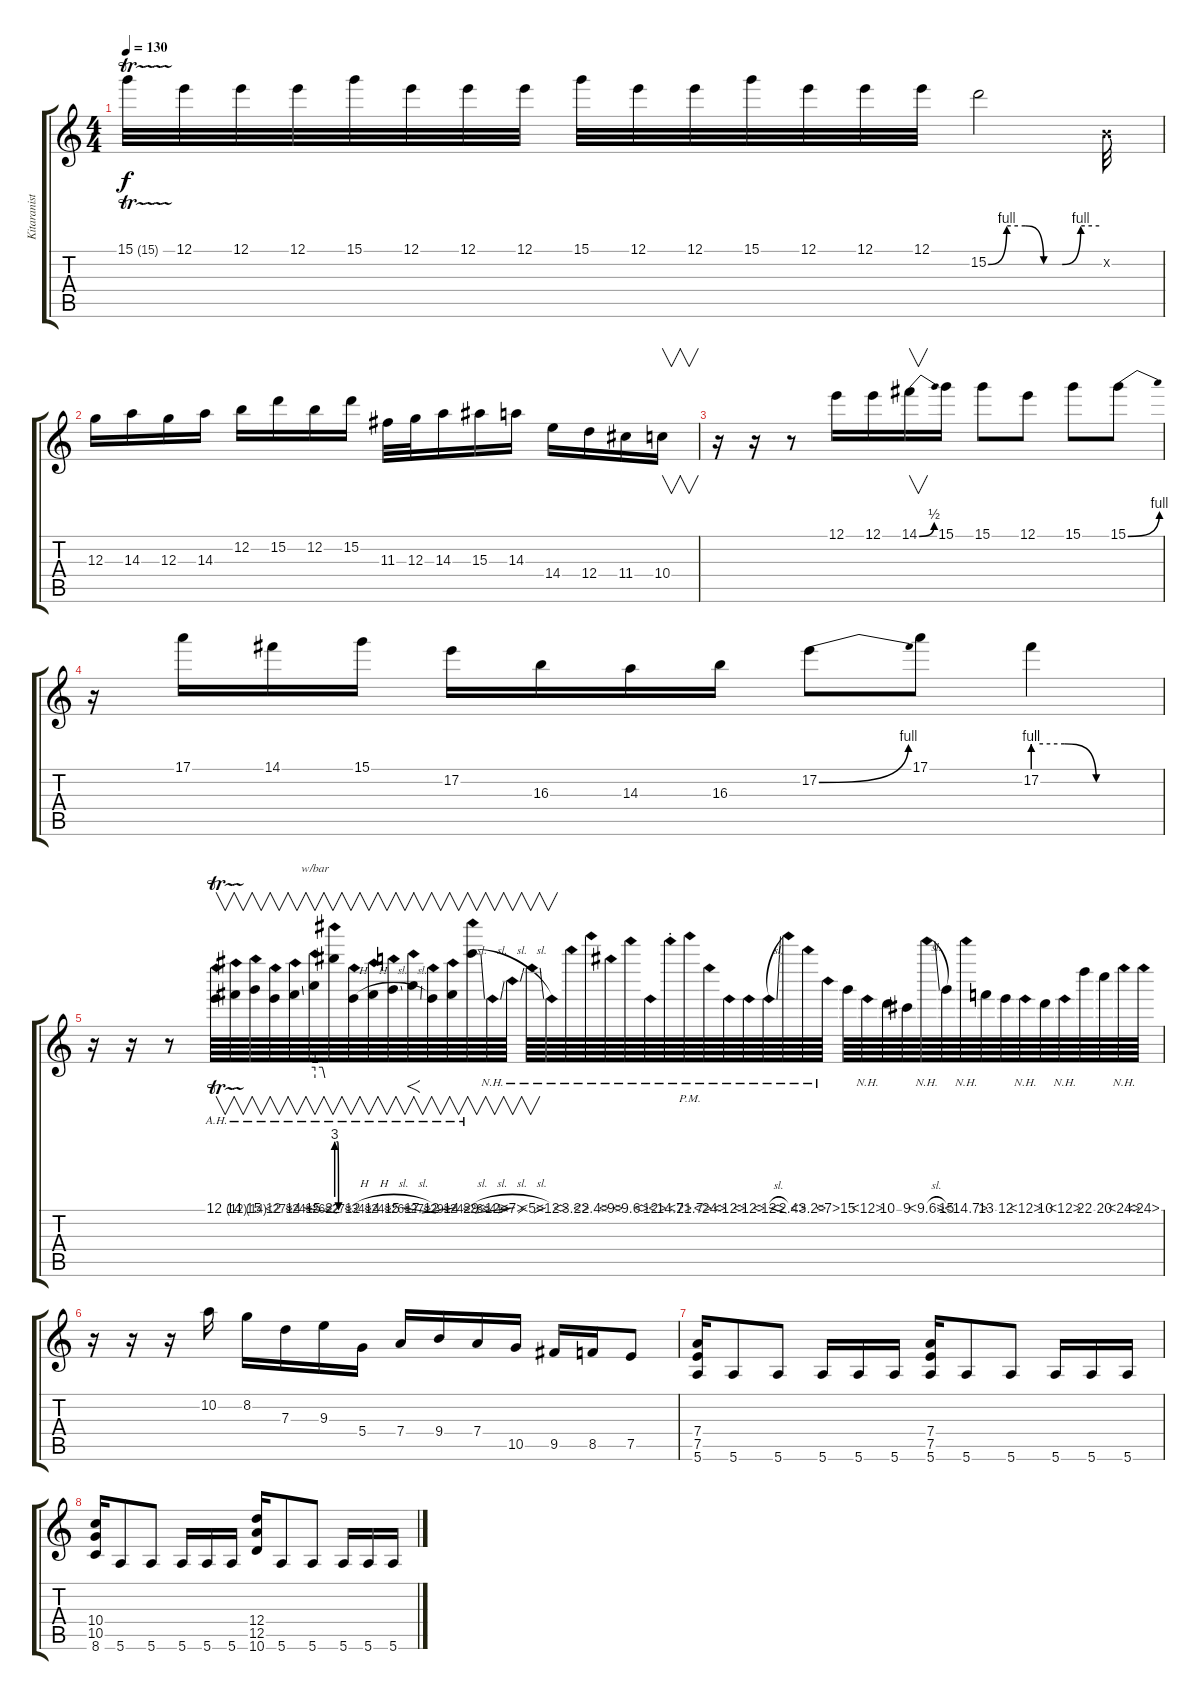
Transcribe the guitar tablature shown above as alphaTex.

\track ("Kitaranisti" "Kitaranist") {instrument electricguitarclean}
\staff {score tabs}
\tuning (E4 B3 G3 D3 A2 E2) {hide}
\ts (4 4)
\tempo 130
\clef g2
\ks c
15.1{tr (15 16)}.32{dy f} 12.1.32 12.1.32 12.1.32 15.1.32 12.1.32 12.1.32 12.1.32 15.1.32 12.1.32 12.1.32 15.1.32 12.1.32 12.1.32 12.1.32 15.2{be (custom 0 0 10 4 20 4 30 0 40 0 50 4 60 4)}.2 0.2{x}.32 |
12.3.16 14.3.16 12.3.16 14.3.16 12.2.16 15.2.16 12.2.16 15.2.16 11.3.32 12.3.32 14.3.16 15.3.16 14.3.16 14.4.16 12.4.16 11.4.16 10.4.16{v} |
r.16{instrument distortionguitar} r.16 r.8 12.1.16 12.1.16 14.1{be (bend 0 0 60 2)}.16{v} 15.1.16 15.1.8 12.1.8 15.1.8 15.1{be (bend 0 0 60 4)}.8 |
r.16 17.1.16 14.1.16 15.1.16 17.2.16 16.3.16 14.3.16 16.3.16 17.2{be (bend 0 0 60 4)}.8 17.1.8 17.2{be (custom 0 4 15 4 30 0 60 0)}.4 |
r.16{instrument distortionguitar} r.16 r.8 12.1{ah 12 tr (12 16)}.64{v} 14.1{ah 12 tr (14 16)}.64{v} 15.1{ah 12}.64{v} 12.1{ah 12}.64{v} 14.1{ah 12 ss}.64{v} 15.1{ah 12}.64{v tbe (custom default 0 4 45 4 60 0)} 22.1{be (custom 0 12 15 12 30 0 60 0) ah 12}.64{v} 12.1{ah 12 h}.64{v} 14.1{ah 12 h}.64{v} 15.1{ah 12 sl}.64{v} 17.1{ah 12 sl}.64{f v} 12.1{ah 12}.64{v} 14.1{ah 12}.64{v} 29.1{ah 12 sl}.64{v} 12.1{nh sl}.64{v} 7.1{nh sl}.64{v} 5.1{nh sl}.64{v} 0.1{nh}.64{v} 3.1{nh}.64 2.1{nh}.64 9.1{nh}.64 10.1{nh}.64 12.1{nh}.64 15.1{nh st}.64 22.1{nh pm}.64 24.1{nh}.64 20.1{nh}.64 12.1{nh}.64 0.1{nh sl}.64 2.1{nh}.64 3.1{nh}.64 7.1{nh}.64 15.1.64 12.1{nh}.64 10.1.64 9.1.64 10.1{nh sl}.64 15.1.64 14.1{nh}.64 13.1.64 12.1.64 11.1{nh}.64 10.1.64 20.1{nh}.64 22.1.64 20.1.64 24.1{nh}.64 24.1{nh}.64 |
r.16 r.16 r.16 10.2.16 8.2.16 7.3.16 9.3.16 5.4.16 7.4.16 9.4.16 7.4.16 10.5.16 9.5.16 8.5.16 7.5.8 |
(7.4 7.5 5.6).16 5.6.8 5.6.8 5.6.16 5.6.16 5.6.16 (7.4 7.5 5.6).16 5.6.8 5.6.8 5.6.16 5.6.16 5.6.16 |
(10.4 10.5 8.6).16 5.6.8 5.6.8 5.6.16 5.6.16 5.6.16 (12.4 12.5 10.6).16 5.6.8 5.6.8 5.6.16 5.6.16 5.6.16
